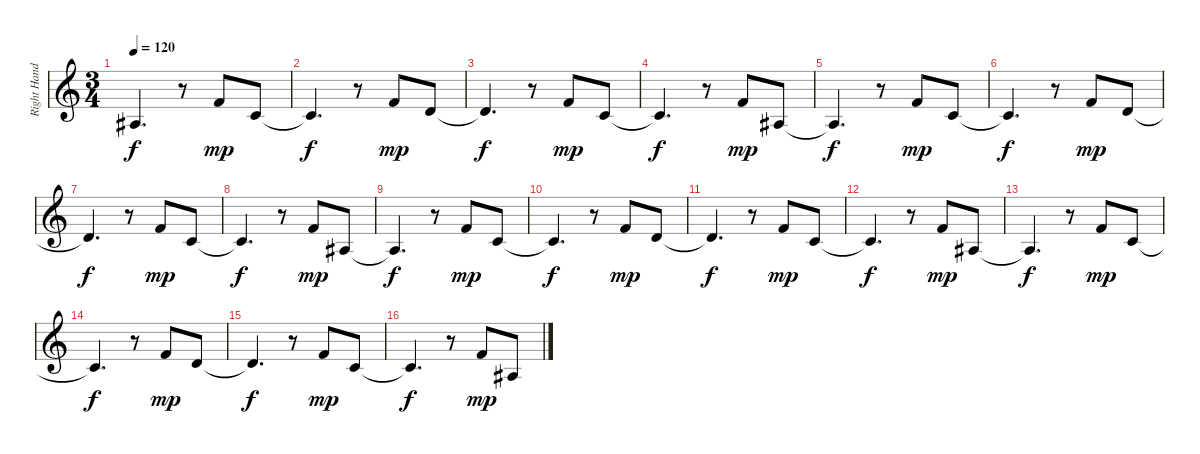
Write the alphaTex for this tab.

\track ("Right Hand" "Right Hand") {instrument acousticgrandpiano}
\staff {score}
\tuning (E4 B3 G3 D3 A2 E2) {hide}
\ts (3 4)
\tempo 120
\clef g2
\ks c
3.3{t}.4{d dy f} r.8 1.1.8{dy mp} 1.2.8 |
1.2{t}.4{d dy f} r.8 1.1.8{dy mp} 3.2.8 |
3.2{t}.4{d dy f} r.8 1.1.8{dy mp} 1.2.8 |
1.2{t}.4{d dy f} r.8 1.1.8{dy mp} 3.3.8 |
3.3{t}.4{d dy f} r.8 1.1.8{dy mp} 1.2.8 |
1.2{t}.4{d dy f} r.8 1.1.8{dy mp} 3.2.8 |
3.2{t}.4{d dy f} r.8 1.1.8{dy mp} 1.2.8 |
1.2{t}.4{d dy f} r.8 1.1.8{dy mp} 3.3.8 |
3.3{t}.4{d dy f} r.8 1.1.8{dy mp} 1.2.8 |
1.2{t}.4{d dy f} r.8 1.1.8{dy mp} 3.2.8 |
3.2{t}.4{d dy f} r.8 1.1.8{dy mp} 1.2.8 |
1.2{t}.4{d dy f} r.8 1.1.8{dy mp} 3.3.8 |
3.3{t}.4{d dy f} r.8 1.1.8{dy mp} 1.2.8 |
1.2{t}.4{d dy f} r.8 1.1.8{dy mp} 3.2.8 |
3.2{t}.4{d dy f} r.8 1.1.8{dy mp} 1.2.8 |
1.2{t}.4{d dy f} r.8 1.1.8{dy mp} 3.3.8
